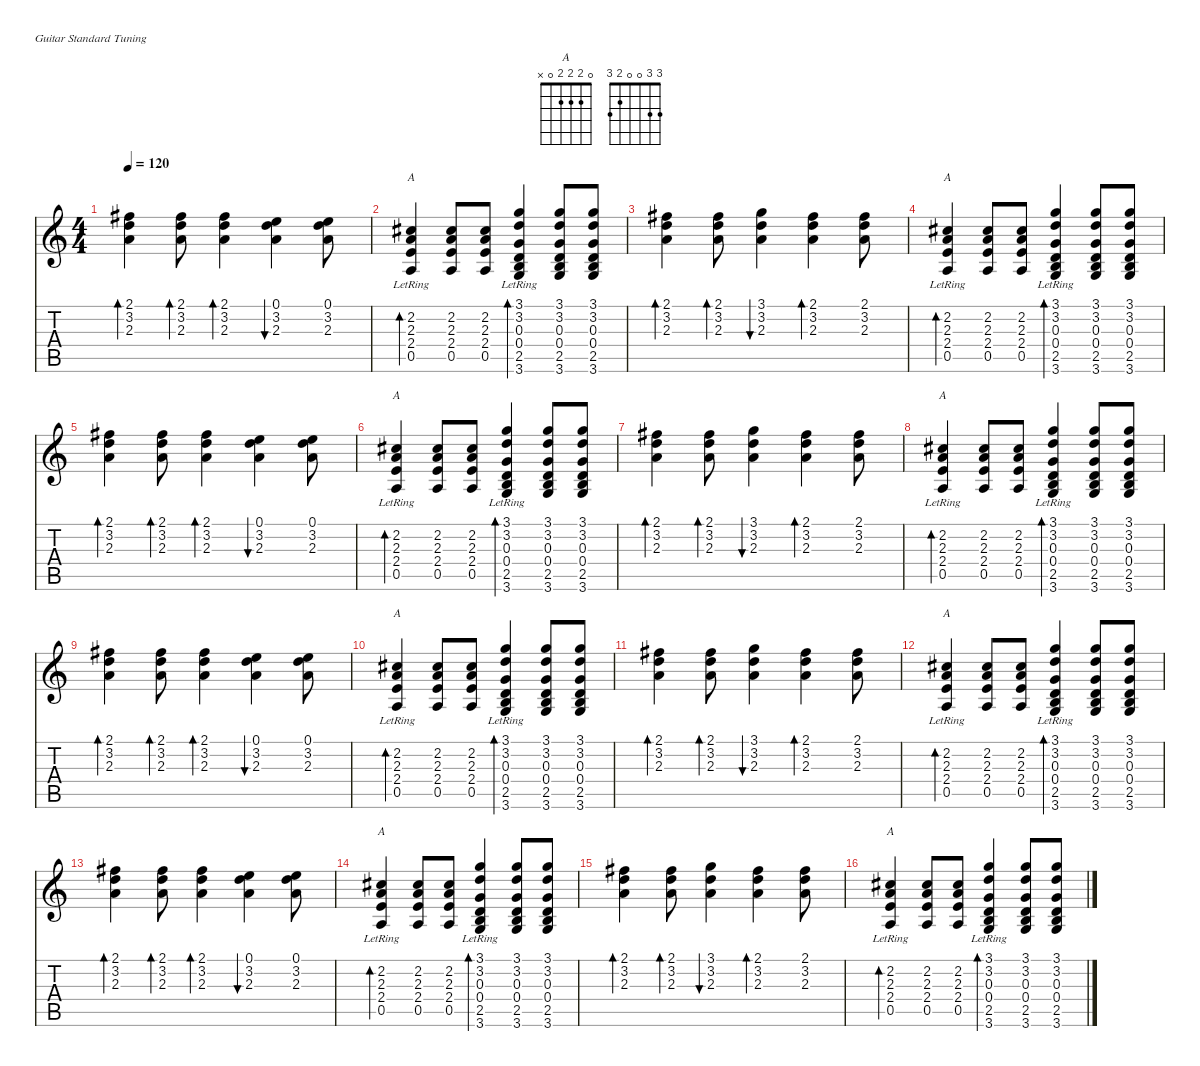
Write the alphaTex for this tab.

\defaultSystemsLayout 4
\hideDynamics
\bracketExtendMode nobrackets
\singleTrackTrackNamePolicy hidden
\multiTrackTrackNamePolicy hidden
\otherSystemsTrackNameOrientation horizontal
\track ("Guitar 2" "s.guit.") {instrument acousticguitarsteel}
\staff {score tabs}
\tuning (E4 B3 G3 D3 A2 E2)
\chord ("A" 0 2 2 2 0 x)
\chord ("" 3 3 0 0 2 3)
\ts (4 4)
\tempo 120
\clef g2
\ks c
(2.1{acc #} 3.2 2.3).4{bd 60 dy f beam Down} (2.1{acc #} 3.2 2.3).8{bd 30 beam Down} (2.1{acc #} 3.2 2.3).4{bd 30 beam Down} (0.1 3.2 2.3).4{bu 30 dy fff beam Down} (0.1 3.2 2.3).8{dy f beam Down} |
(2.2{lr acc #} 2.3{lr} 2.4{lr} 0.5{lr}).4{bd 30 ch "A" beam Up} (2.2{acc #} 2.3 2.4 0.5).8{beam Up} (2.2{acc #} 2.3 2.4 0.5).8{beam Up} (3.1{lr} 3.2{lr} 0.3{lr} 0.4{lr} 2.5{lr} 3.6{lr}).4{bd 30 ch "" beam Up} (3.1 3.2 0.3 0.4 2.5 3.6).8{beam Up} (3.1 3.2 0.3 0.4 2.5 3.6).8{beam Up} |
(2.1{acc #} 3.2 2.3).4{bd 60 beam Down} (2.1{acc #} 3.2 2.3).8{bd 30 beam Down} (3.1 3.2 2.3).4{bu 30 beam Down} (2.1{acc #} 3.2 2.3).4{bd 60 beam Down} (2.1{acc #} 3.2 2.3).8{beam Down} |
(2.2{lr acc #} 2.3{lr} 2.4{lr} 0.5{lr}).4{bd 30 ch "A" beam Up} (2.2{acc #} 2.3 2.4 0.5).8{beam Up} (2.2{acc #} 2.3 2.4 0.5).8{beam Up} (3.1{lr} 3.2{lr} 0.3{lr} 0.4{lr} 2.5{lr} 3.6{lr}).4{bd 30 ch "" beam Up} (3.1 3.2 0.3 0.4 2.5 3.6).8{beam Up} (3.1 3.2 0.3 0.4 2.5 3.6).8{beam Up} |
(2.1{acc #} 3.2 2.3).4{bd 60 beam Down} (2.1{acc #} 3.2 2.3).8{bd 30 beam Down} (2.1{acc #} 3.2 2.3).4{bd 30 beam Down} (0.1 3.2 2.3).4{bu 30 dy fff beam Down} (0.1 3.2 2.3).8{dy f beam Down} |
(2.2{lr acc #} 2.3{lr} 2.4{lr} 0.5{lr}).4{bd 30 ch "A" beam Up} (2.2{acc #} 2.3 2.4 0.5).8{beam Up} (2.2{acc #} 2.3 2.4 0.5).8{beam Up} (3.1{lr} 3.2{lr} 0.3{lr} 0.4{lr} 2.5{lr} 3.6{lr}).4{bd 30 ch "" beam Up} (3.1 3.2 0.3 0.4 2.5 3.6).8{beam Up} (3.1 3.2 0.3 0.4 2.5 3.6).8{beam Up} |
(2.1{acc #} 3.2 2.3).4{bd 60 beam Down} (2.1{acc #} 3.2 2.3).8{bd 30 beam Down} (3.1 3.2 2.3).4{bu 30 beam Down} (2.1{acc #} 3.2 2.3).4{bd 60 beam Down} (2.1{acc #} 3.2 2.3).8{beam Down} |
(2.2{lr acc #} 2.3{lr} 2.4{lr} 0.5{lr}).4{bd 30 ch "A" beam Up} (2.2{acc #} 2.3 2.4 0.5).8{beam Up} (2.2{acc #} 2.3 2.4 0.5).8{beam Up} (3.1{lr} 3.2{lr} 0.3{lr} 0.4{lr} 2.5{lr} 3.6{lr}).4{bd 30 ch "" beam Up} (3.1 3.2 0.3 0.4 2.5 3.6).8{beam Up} (3.1 3.2 0.3 0.4 2.5 3.6).8{beam Up} |
(2.1{acc #} 3.2 2.3).4{bd 60 beam Down} (2.1{acc #} 3.2 2.3).8{bd 30 beam Down} (2.1{acc #} 3.2 2.3).4{bd 30 beam Down} (0.1 3.2 2.3).4{bu 30 dy fff beam Down} (0.1 3.2 2.3).8{dy f beam Down} |
(2.2{lr acc #} 2.3{lr} 2.4{lr} 0.5{lr}).4{bd 30 ch "A" beam Up} (2.2{acc #} 2.3 2.4 0.5).8{beam Up} (2.2{acc #} 2.3 2.4 0.5).8{beam Up} (3.1{lr} 3.2{lr} 0.3{lr} 0.4{lr} 2.5{lr} 3.6{lr}).4{bd 30 ch "" beam Up} (3.1 3.2 0.3 0.4 2.5 3.6).8{beam Up} (3.1 3.2 0.3 0.4 2.5 3.6).8{beam Up} |
(2.1{acc #} 3.2 2.3).4{bd 60 beam Down} (2.1{acc #} 3.2 2.3).8{bd 30 beam Down} (3.1 3.2 2.3).4{bu 30 beam Down} (2.1{acc #} 3.2 2.3).4{bd 60 beam Down} (2.1{acc #} 3.2 2.3).8{beam Down} |
(2.2{lr acc #} 2.3{lr} 2.4{lr} 0.5{lr}).4{bd 30 ch "A" beam Up} (2.2{acc #} 2.3 2.4 0.5).8{beam Up} (2.2{acc #} 2.3 2.4 0.5).8{beam Up} (3.1{lr} 3.2{lr} 0.3{lr} 0.4{lr} 2.5{lr} 3.6{lr}).4{bd 30 ch "" beam Up} (3.1 3.2 0.3 0.4 2.5 3.6).8{beam Up} (3.1 3.2 0.3 0.4 2.5 3.6).8{beam Up} |
(2.1{acc #} 3.2 2.3).4{bd 60 beam Down} (2.1{acc #} 3.2 2.3).8{bd 30 beam Down} (2.1{acc #} 3.2 2.3).4{bd 30 beam Down} (0.1 3.2 2.3).4{bu 30 dy fff beam Down} (0.1 3.2 2.3).8{dy f beam Down} |
(2.2{lr acc #} 2.3{lr} 2.4{lr} 0.5{lr}).4{bd 30 ch "A" beam Up} (2.2{acc #} 2.3 2.4 0.5).8{beam Up} (2.2{acc #} 2.3 2.4 0.5).8{beam Up} (3.1{lr} 3.2{lr} 0.3{lr} 0.4{lr} 2.5{lr} 3.6{lr}).4{bd 30 ch "" beam Up} (3.1 3.2 0.3 0.4 2.5 3.6).8{beam Up} (3.1 3.2 0.3 0.4 2.5 3.6).8{beam Up} |
(2.1{acc #} 3.2 2.3).4{bd 60 beam Down} (2.1{acc #} 3.2 2.3).8{bd 30 beam Down} (3.1 3.2 2.3).4{bu 30 beam Down} (2.1{acc #} 3.2 2.3).4{bd 60 beam Down} (2.1{acc #} 3.2 2.3).8{beam Down} |
(2.2{lr acc #} 2.3{lr} 2.4{lr} 0.5{lr}).4{bd 30 ch "A" beam Up} (2.2{acc #} 2.3 2.4 0.5).8{beam Up} (2.2{acc #} 2.3 2.4 0.5).8{beam Up} (3.1{lr} 3.2{lr} 0.3{lr} 0.4{lr} 2.5{lr} 3.6{lr}).4{bd 30 ch "" beam Up} (3.1 3.2 0.3 0.4 2.5 3.6).8{beam Up} (3.1 3.2 0.3 0.4 2.5 3.6).8{beam Up}
